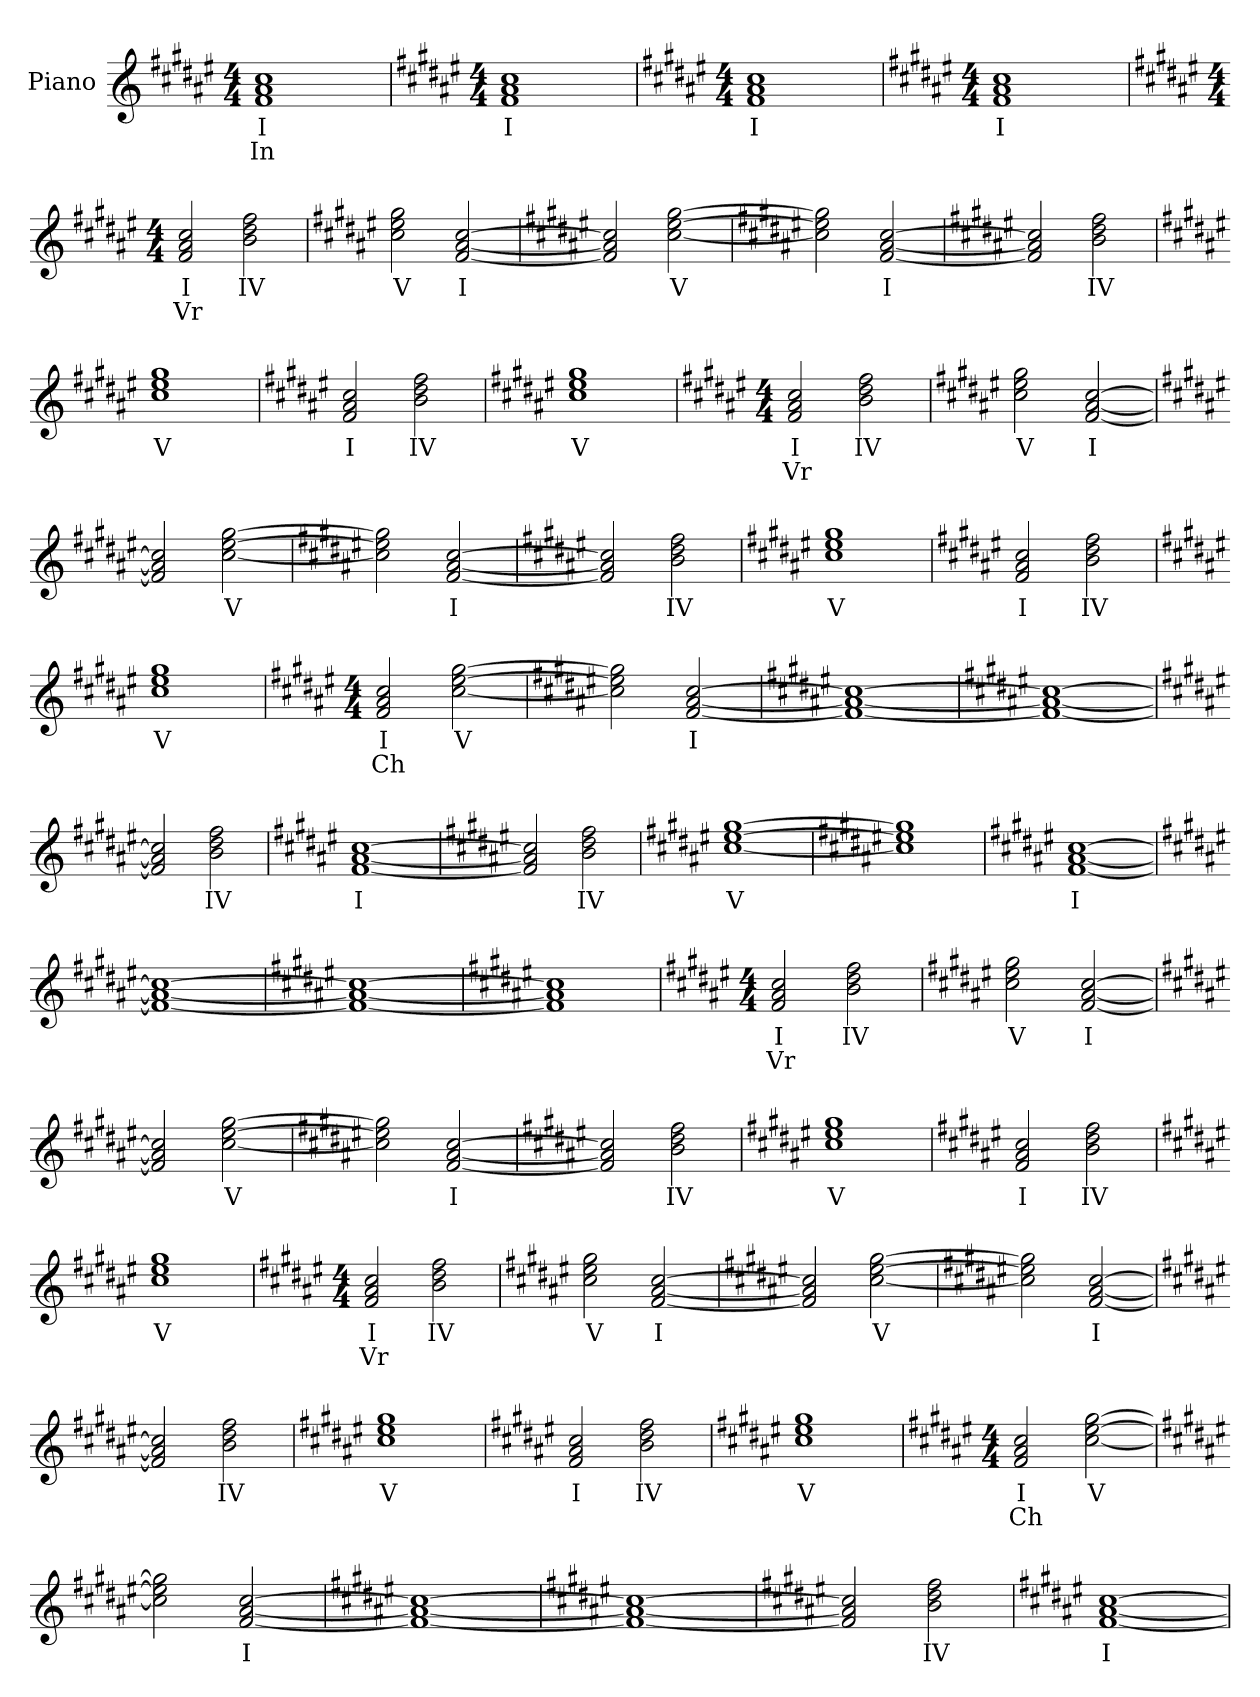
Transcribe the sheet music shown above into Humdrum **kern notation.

**kern	**text	**text
*part1	*part1	*part1
*staff1	*staff1	*staff1
*I"Piano	*	*
*I'Pno	*	*
*k[f#c#g#d#a#e#]	*	*
*F#:	*	*
*M4/4	*	*
=	=	=
1f# 1a# 1cc#	I	In
=	=	=
*k[f#c#g#d#a#e#]	*	*
*F#:	*	*
*M4/4	*	*
1f# 1a# 1cc#	I	.
=	=	=
*k[f#c#g#d#a#e#]	*	*
*F#:	*	*
*M4/4	*	*
1f# 1a# 1cc#	I	.
=	=	=
*k[f#c#g#d#a#e#]	*	*
*F#:	*	*
*M4/4	*	*
1f# 1a# 1cc#	I	.
=	=	=
*k[f#c#g#d#a#e#]	*	*
*F#:	*	*
*M4/4	*	*
2f# 2a# 2cc#	I	Vr
2b 2dd# 2ff#	IV	.
=	=	=
*k[f#c#g#d#a#e#]	*	*
*F#:	*	*
2cc# 2ee# 2gg#	V	.
[2f# [2a# [2cc#	I	.
=	=	=
*k[f#c#g#d#a#e#]	*	*
*F#:	*	*
2f#] 2a#] 2cc#]	.	.
[2cc# [2ee# [2gg#	V	.
=	=	=
*k[f#c#g#d#a#e#]	*	*
*F#:	*	*
2cc#] 2ee#] 2gg#]	.	.
[2f# [2a# [2cc#	I	.
=	=	=
*k[f#c#g#d#a#e#]	*	*
*F#:	*	*
2f#] 2a#] 2cc#]	.	.
2b 2dd# 2ff#	IV	.
=	=	=
*k[f#c#g#d#a#e#]	*	*
*F#:	*	*
1cc# 1ee# 1gg#	V	.
=	=	=
*k[f#c#g#d#a#e#]	*	*
*F#:	*	*
2f# 2a# 2cc#	I	.
2b 2dd# 2ff#	IV	.
=	=	=
*k[f#c#g#d#a#e#]	*	*
*F#:	*	*
1cc# 1ee# 1gg#	V	.
=	=	=
*k[f#c#g#d#a#e#]	*	*
*F#:	*	*
*M4/4	*	*
2f# 2a# 2cc#	I	Vr
2b 2dd# 2ff#	IV	.
=	=	=
*k[f#c#g#d#a#e#]	*	*
*F#:	*	*
2cc# 2ee# 2gg#	V	.
[2f# [2a# [2cc#	I	.
=	=	=
*k[f#c#g#d#a#e#]	*	*
*F#:	*	*
2f#] 2a#] 2cc#]	.	.
[2cc# [2ee# [2gg#	V	.
=	=	=
*k[f#c#g#d#a#e#]	*	*
*F#:	*	*
2cc#] 2ee#] 2gg#]	.	.
[2f# [2a# [2cc#	I	.
=	=	=
*k[f#c#g#d#a#e#]	*	*
*F#:	*	*
2f#] 2a#] 2cc#]	.	.
2b 2dd# 2ff#	IV	.
=	=	=
*k[f#c#g#d#a#e#]	*	*
*F#:	*	*
1cc# 1ee# 1gg#	V	.
=	=	=
*k[f#c#g#d#a#e#]	*	*
*F#:	*	*
2f# 2a# 2cc#	I	.
2b 2dd# 2ff#	IV	.
=	=	=
*k[f#c#g#d#a#e#]	*	*
*F#:	*	*
1cc# 1ee# 1gg#	V	.
=	=	=
*k[f#c#g#d#a#e#]	*	*
*F#:	*	*
*M4/4	*	*
2f# 2a# 2cc#	I	Ch
[2cc# [2ee# [2gg#	V	.
=	=	=
*k[f#c#g#d#a#e#]	*	*
*F#:	*	*
2cc#] 2ee#] 2gg#]	.	.
[2f# [2a# [2cc#	I	.
=	=	=
*k[f#c#g#d#a#e#]	*	*
*F#:	*	*
1f#_ 1a#_ 1cc#_	.	.
=	=	=
*k[f#c#g#d#a#e#]	*	*
*F#:	*	*
1f#_ 1a#_ 1cc#_	.	.
=	=	=
*k[f#c#g#d#a#e#]	*	*
*F#:	*	*
2f#] 2a#] 2cc#]	.	.
2b 2dd# 2ff#	IV	.
=	=	=
*k[f#c#g#d#a#e#]	*	*
*F#:	*	*
[1f# [1a# [1cc#	I	.
=	=	=
*k[f#c#g#d#a#e#]	*	*
*F#:	*	*
2f#] 2a#] 2cc#]	.	.
2b 2dd# 2ff#	IV	.
=	=	=
*k[f#c#g#d#a#e#]	*	*
*F#:	*	*
[1cc# [1ee# [1gg#	V	.
=	=	=
*k[f#c#g#d#a#e#]	*	*
*F#:	*	*
1cc#] 1ee#] 1gg#]	.	.
=	=	=
*k[f#c#g#d#a#e#]	*	*
*F#:	*	*
[1f# [1a# [1cc#	I	.
=	=	=
*k[f#c#g#d#a#e#]	*	*
*F#:	*	*
1f#_ 1a#_ 1cc#_	.	.
=	=	=
*k[f#c#g#d#a#e#]	*	*
*F#:	*	*
1f#_ 1a#_ 1cc#_	.	.
=	=	=
*k[f#c#g#d#a#e#]	*	*
*F#:	*	*
1f#] 1a#] 1cc#]	.	.
=	=	=
*k[f#c#g#d#a#e#]	*	*
*F#:	*	*
*M4/4	*	*
2f# 2a# 2cc#	I	Vr
2b 2dd# 2ff#	IV	.
=	=	=
*k[f#c#g#d#a#e#]	*	*
*F#:	*	*
2cc# 2ee# 2gg#	V	.
[2f# [2a# [2cc#	I	.
=	=	=
*k[f#c#g#d#a#e#]	*	*
*F#:	*	*
2f#] 2a#] 2cc#]	.	.
[2cc# [2ee# [2gg#	V	.
=	=	=
*k[f#c#g#d#a#e#]	*	*
*F#:	*	*
2cc#] 2ee#] 2gg#]	.	.
[2f# [2a# [2cc#	I	.
=	=	=
*k[f#c#g#d#a#e#]	*	*
*F#:	*	*
2f#] 2a#] 2cc#]	.	.
2b 2dd# 2ff#	IV	.
=	=	=
*k[f#c#g#d#a#e#]	*	*
*F#:	*	*
1cc# 1ee# 1gg#	V	.
=	=	=
*k[f#c#g#d#a#e#]	*	*
*F#:	*	*
2f# 2a# 2cc#	I	.
2b 2dd# 2ff#	IV	.
=	=	=
*k[f#c#g#d#a#e#]	*	*
*F#:	*	*
1cc# 1ee# 1gg#	V	.
=	=	=
*k[f#c#g#d#a#e#]	*	*
*F#:	*	*
*M4/4	*	*
2f# 2a# 2cc#	I	Vr
2b 2dd# 2ff#	IV	.
=	=	=
*k[f#c#g#d#a#e#]	*	*
*F#:	*	*
2cc# 2ee# 2gg#	V	.
[2f# [2a# [2cc#	I	.
=	=	=
*k[f#c#g#d#a#e#]	*	*
*F#:	*	*
2f#] 2a#] 2cc#]	.	.
[2cc# [2ee# [2gg#	V	.
=	=	=
*k[f#c#g#d#a#e#]	*	*
*F#:	*	*
2cc#] 2ee#] 2gg#]	.	.
[2f# [2a# [2cc#	I	.
=	=	=
*k[f#c#g#d#a#e#]	*	*
*F#:	*	*
2f#] 2a#] 2cc#]	.	.
2b 2dd# 2ff#	IV	.
=	=	=
*k[f#c#g#d#a#e#]	*	*
*F#:	*	*
1cc# 1ee# 1gg#	V	.
=	=	=
*k[f#c#g#d#a#e#]	*	*
*F#:	*	*
2f# 2a# 2cc#	I	.
2b 2dd# 2ff#	IV	.
=	=	=
*k[f#c#g#d#a#e#]	*	*
*F#:	*	*
1cc# 1ee# 1gg#	V	.
=	=	=
*k[f#c#g#d#a#e#]	*	*
*F#:	*	*
*M4/4	*	*
2f# 2a# 2cc#	I	Ch
[2cc# [2ee# [2gg#	V	.
=	=	=
*k[f#c#g#d#a#e#]	*	*
*F#:	*	*
2cc#] 2ee#] 2gg#]	.	.
[2f# [2a# [2cc#	I	.
=	=	=
*k[f#c#g#d#a#e#]	*	*
*F#:	*	*
1f#_ 1a#_ 1cc#_	.	.
=	=	=
*k[f#c#g#d#a#e#]	*	*
*F#:	*	*
1f#_ 1a#_ 1cc#_	.	.
=	=	=
*k[f#c#g#d#a#e#]	*	*
*F#:	*	*
2f#] 2a#] 2cc#]	.	.
2b 2dd# 2ff#	IV	.
=	=	=
*k[f#c#g#d#a#e#]	*	*
*F#:	*	*
[1f# [1a# [1cc#	I	.
=	=	=
*-	*-	*-
